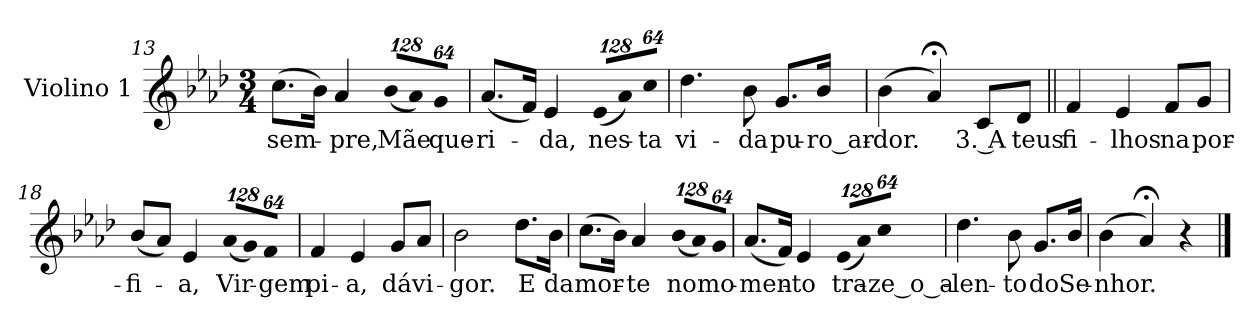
**kern	**text
*part1	*part1
*staff1	*staff1
*I"Violino 1	*
*I'Vno. 1	*
!!LO:LB:g=z
*clefG2	*
*k[b-e-a-d-]	*
*A-:	*
*M3/4	*
=13	=13
!	!LO:LY:b:color=#000000
(8.cci\L	sem-
16b-i\Jk)	.
!	!LO:LY:b:color=#000000
4a-i/	-pre,
*Xbrackettup	*
!LO:N:vis=8	!
!	!LO:LY:b:color=#000000
(1024%85b-i/L	Mãe
!LO:N:vis=8	!
1024%85a-i/)	.
!LO:N:vis=8	!
!	!LO:LY:b:color=#000000
512%43gi/J	que-
=14	=14
!	!LO:LY:b:color=#000000
(8.a-i/L	-ri-
16fi/Jk)	.
!	!LO:LY:b:color=#000000
4e-i/	-da,
!LO:N:vis=8	!
!	!LO:LY:b:color=#000000
(1024%85e-i/L	nes-
!LO:N:vis=8	!
1024%85a-i/)	.
!LO:N:vis=8	!
!	!LO:LY:b:color=#000000
512%43cci/J	-ta
=15	=15
!	!LO:LY:b:color=#000000
4.dd-i\	vi-
!	!LO:LY:b:color=#000000
8b-i\	-da
!	!LO:LY:b:color=#000000
8.gi/L	pu-
!	!LO:LY:b:color=#000000
16b-i/Jk	-ro_ar-
=16	=16
!	!LO:LY:b:color=#000000
(4b-i\	-dor.
4a-;i/)	.
!	!LO:LY:b:color=#000000
8ci/L	3. A
!	!LO:LY:b:color=#000000
8d-i/J	teus
!!LO:LB:g=z
=17||	=17||
!	!LO:LY:b:color=#000000
4fi/	fi-
!	!LO:LY:b:color=#000000
4e-i/	-lhos
!	!LO:LY:b:color=#000000
8fi/L	na
!	!LO:LY:b:color=#000000
8gi/J	por-
=18	=18
!	!LO:LY:b:color=#000000
(8b-i/L	-fi-
8a-i/J)	.
!	!LO:LY:b:color=#000000
4e-i/	-a,
!LO:N:vis=8	!
!	!LO:LY:b:color=#000000
(1024%85a-i/L	Vir-
!LO:N:vis=8	!
1024%85gi/)	.
!LO:N:vis=8	!
!	!LO:LY:b:color=#000000
512%43fi/J	-gem
=19	=19
!	!LO:LY:b:color=#000000
4fi/	pi-
!	!LO:LY:b:color=#000000
4e-i/	-a,
!	!LO:LY:b:color=#000000
8gi/L	dá
!	!LO:LY:b:color=#000000
8a-i/J	vi-
=20	=20
!	!LO:LY:b:color=#000000
2b-i\	-gor.
!	!LO:LY:b:color=#000000
8.dd-i\L	E
!	!LO:LY:b:color=#000000
16b-i\Jk	da
!!LO:LB:g=z
=21	=21
!	!LO:LY:b:color=#000000
(8.cci\L	mor-
16b-i\Jk)	.
!	!LO:LY:b:color=#000000
4a-i/	-te
!LO:N:vis=8	!
!	!LO:LY:b:color=#000000
(1024%85b-i/L	no
!LO:N:vis=8	!
1024%85a-i/)	.
!LO:N:vis=8	!
!	!LO:LY:b:color=#000000
512%43gi/J	mo-
=22	=22
!	!LO:LY:b:color=#000000
(8.a-i/L	-men-
16fi/Jk)	.
!	!LO:LY:b:color=#000000
4e-i/	-to
!LO:N:vis=8	!
!	!LO:LY:b:color=#000000
(1024%85e-i/L	tra-
!LO:N:vis=8	!
1024%85a-i/)	.
!LO:N:vis=8	!
!	!LO:LY:b:color=#000000
512%43cci/J	-ze_o_a-
=23	=23
!	!LO:LY:b:color=#000000
4.dd-i\	-len-
!	!LO:LY:b:color=#000000
8b-i\	-to
!	!LO:LY:b:color=#000000
8.gi/L	do
!	!LO:LY:b:color=#000000
16b-i/Jk	Se-
=24	=24
!	!LO:LY:b:color=#000000
(4b-i\	-nhor.
4a-;i/)	.
4r	.
==	==
*-	*-
